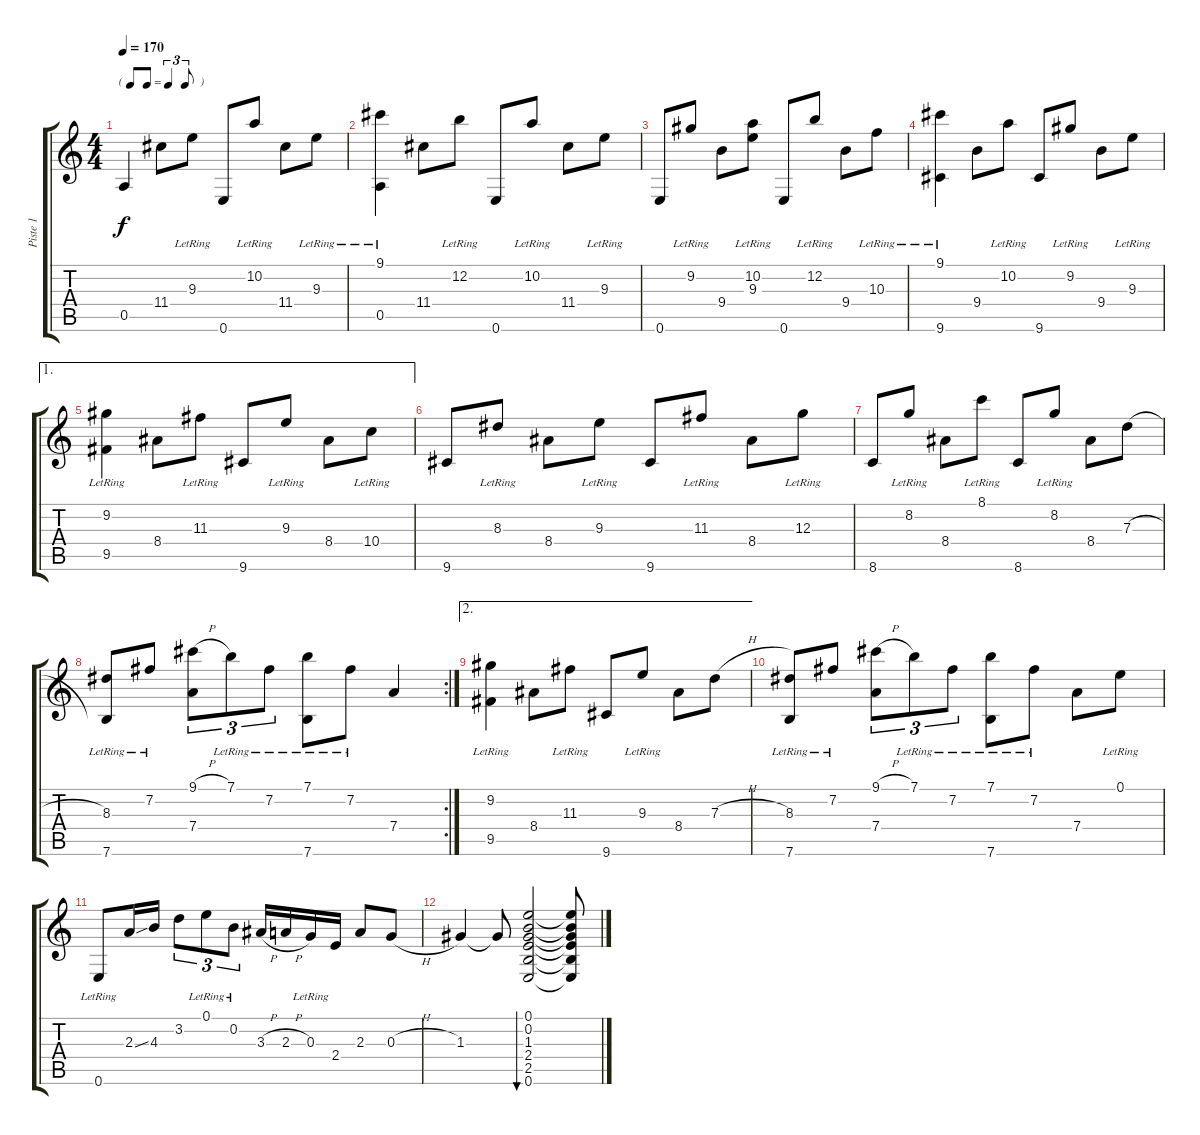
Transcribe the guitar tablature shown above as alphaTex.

\track ("Piste 1" "Piste 1") {instrument electricguitarjazz}
\staff {score tabs}
\tuning (E4 B3 G3 D3 A2 E2) {hide}
\ts (4 4)
\tf triplet8th
\tempo 170
\clef g2
\ks c
0.5.4{dy f} 11.4.8 9.3{lr}.8 0.6.8 10.2{lr}.8 11.4.8 9.3{lr}.8 |
(9.1{lr} 0.5).4 11.4.8 12.2{lr}.8 0.6.8 10.2{lr}.8 11.4.8 9.3{lr}.8 |
0.6.8 9.2{lr}.8 9.4.8 (10.2{lr} 9.3{lr}).8 0.6.8 12.2{lr}.8 9.4.8 10.3{lr}.8 |
(9.1{lr} 9.6).4 9.4.8 10.2{lr}.8 9.6.8 9.2{lr}.8 9.4.8 9.3{lr}.8 |
\ae 1
(9.2{lr} 9.5).4 8.4.8 11.3{lr}.8 9.6.8 9.3{lr}.8 8.4.8 10.4{lr}.8 |
9.6.8 8.3{lr}.8 8.4.8 9.3{lr}.8 9.6.8 11.3{lr}.8 8.4.8 12.3{lr}.8 |
8.6.8 8.2{lr}.8 8.4.8 8.1{lr}.8 8.6.8 8.2{lr}.8 8.4.8 7.3{h}.8 |
\rc 2
(8.3{lr} 7.6).8 7.2{lr}.8 (9.1{h} 7.4).8{tu (3 2)} 7.1{lr}.8{tu (3 2)} 7.2{lr}.8{tu (3 2)} (7.1{lr} 7.6).8 7.2{lr}.8 7.4.4 |
\ae 2
(9.2{lr} 9.5).4 8.4.8 11.3{lr}.8 9.6.8 9.3{lr}.8 8.4.8 7.3{h}.8 |
(8.3{lr} 7.6).8 7.2{lr}.8 (9.1{h} 7.4).8{tu (3 2)} 7.1{lr}.8{tu (3 2)} 7.2{lr}.8{tu (3 2)} (7.1{lr} 7.6).8 7.2{lr}.8 7.4.8 0.1{lr}.8 |
0.6{lr}.8 2.3{ss}.16 4.3.16 3.2.8{tu (3 2)} 0.1{lr}.8{tu (3 2)} 0.2{lr}.8{tu (3 2)} 3.3{h}.16 2.3{h}.16 0.3{lr}.16 2.4.16 2.3.8 0.3{h}.8 |
1.3.4 1.3{t}.8 (0.1 0.2 1.3 2.4 2.5 0.6).2{bu 480} (0.1{t} 0.2{t} 1.3{t} 2.4{t} 2.5{t} 0.6{t}).8
